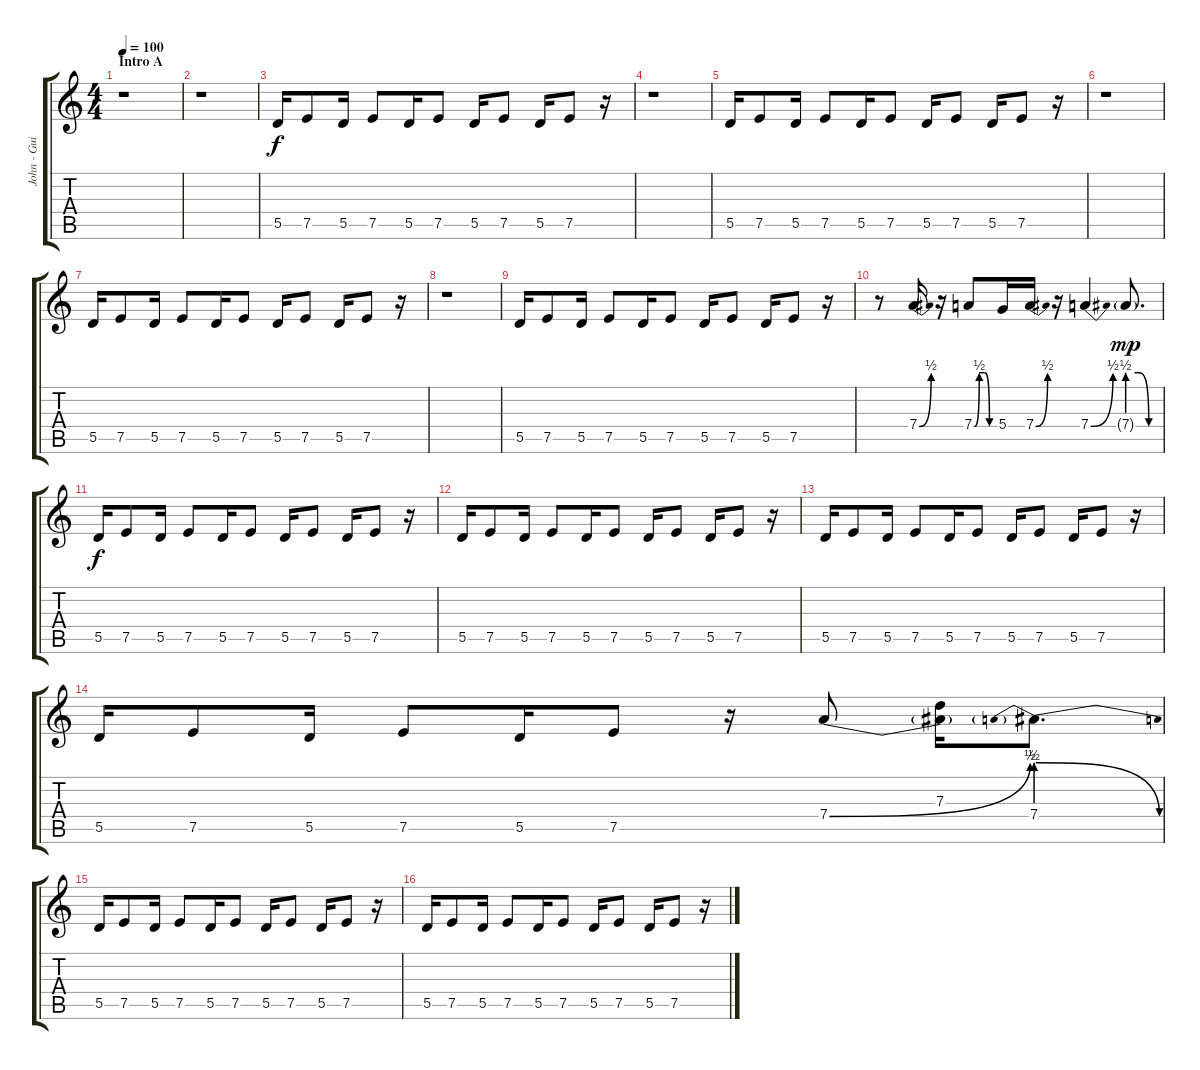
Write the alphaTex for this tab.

\track ("John - Guitar" "John - Gui") {instrument electricguitarclean}
\staff {score tabs}
\tuning (E4 B3 G3 D3 A2 E2) {hide}
\ts (4 4)
\section ("" "Intro A")
\tempo 100
\clef g2
\ks c
r.1{dy f instrument electricguitarclean} |
r.1 |
5.5.16 7.5.8 5.5.16 7.5.8 5.5.16 7.5.8 5.5.16 7.5.8 5.5.16 7.5.8 r.16 |
r.1 |
5.5.16 7.5.8 5.5.16 7.5.8 5.5.16 7.5.8 5.5.16 7.5.8 5.5.16 7.5.8 r.16 |
r.1 |
5.5.16 7.5.8 5.5.16 7.5.8 5.5.16 7.5.8 5.5.16 7.5.8 5.5.16 7.5.8 r.16 |
r.1 |
5.5.16 7.5.8 5.5.16 7.5.8 5.5.16 7.5.8 5.5.16 7.5.8 5.5.16 7.5.8 r.16 |
r.8 7.4{be (bend 0 0 60 2)}.16 r.16 7.4{be (custom 0 0 15 2 30 2 45 0 60 0)}.8 5.4.16 7.4{be (bend 0 0 60 2)}.16 r.16 7.4{be (bend 0 0 60 2)}.4 7.4{be (custom 0 2 20 2 40 0 60 0) g}.8{d dy mp} |
5.5.16{dy f} 7.5.8 5.5.16 7.5.8 5.5.16 7.5.8 5.5.16 7.5.8 5.5.16 7.5.8 r.16 |
5.5.16 7.5.8 5.5.16 7.5.8 5.5.16 7.5.8 5.5.16 7.5.8 5.5.16 7.5.8 r.16 |
5.5.16 7.5.8 5.5.16 7.5.8 5.5.16 7.5.8 5.5.16 7.5.8 5.5.16 7.5.8 r.16 |
5.5.16 7.5.8 5.5.16 7.5.8 5.5.16 7.5.8 r.16 7.4{be (bend 0 0 60 2)}.8 (7.3 7.4{t}).16 7.4{be (prebendrelease 0 2 60 0)}.8{d} |
5.5.16 7.5.8 5.5.16 7.5.8 5.5.16 7.5.8 5.5.16 7.5.8 5.5.16 7.5.8 r.16 |
5.5.16 7.5.8 5.5.16 7.5.8 5.5.16 7.5.8 5.5.16 7.5.8 5.5.16 7.5.8 r.16
